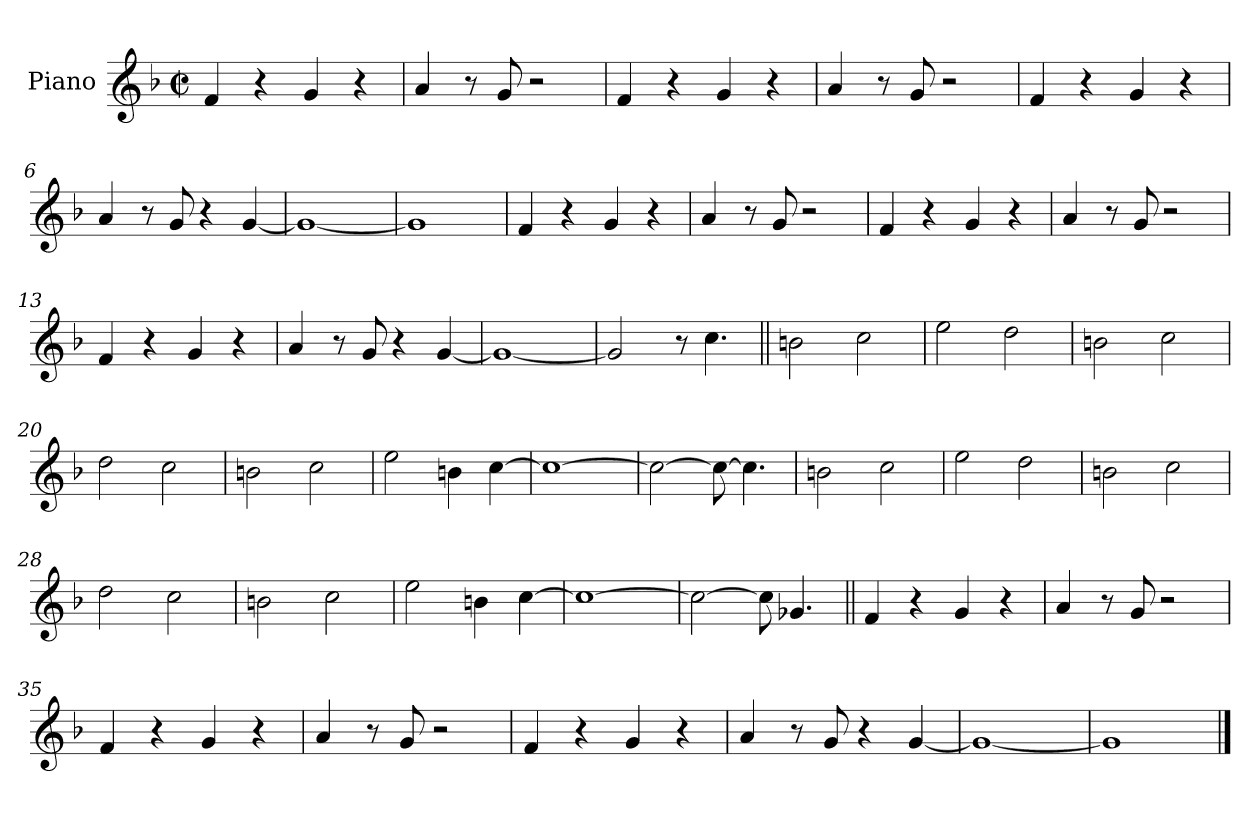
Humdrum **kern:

**kern
*part1
*staff1
*I"Piano
*I'Pno.
*clefG2
*k[b-]
*F:
*M2/2
*met(c|)
=1
4f/
4r
4g/
4r
=2
4a/
8r
8g/
2r
=3
4f/
4r
4g/
4r
=4
4a/
8r
8g/
2r
=5
4f/
4r
4g/
4r
!!LO:LB:g=z
=6
4a/
8r
8g/
4r
[4g/
=7
1g_
=8
1g]
=9
4f/
4r
4g/
4r
=10
4a/
8r
8g/
2r
=11
4f/
4r
4g/
4r
!!LO:LB:g=z
=12
4a/
8r
8g/
2r
=13
4f/
4r
4g/
4r
=14
4a/
8r
8g/
4r
[4g/
=15
1g_
=16
2g/]
8r
4.cc\
=17||
2bn\
2cc\
!!LO:LB:g=z
=18
2ee\
2dd\
=19
2bn\
2cc\
=20
2dd\
2cc\
=21
2bn\
2cc\
=22
2ee\
4bn\
[4cc\
=23
1cc_
=24
2cc\_
8cc\_
4.cc\]
=25
2bn\
2cc\
=26
2ee\
2dd\
=27
2bn\
2cc\
!!LO:LB:g=z
=28
2dd\
2cc\
=29
2bn\
2cc\
=30
2ee\
4bn\
[4cc\
=31
1cc_
=32
2cc\_
8cc\]
4.g-X/
=33||
4f/
4r
4g/
4r
=34
4a/
8r
8g/
2r
!!LO:LB:g=z
=35
4f/
4r
4g/
4r
=36
4a/
8r
8g/
2r
=37
4f/
4r
4g/
4r
=38
4a/
8r
8g/
4r
[4g/
=39
1g_
=40
1g]
==
*-
